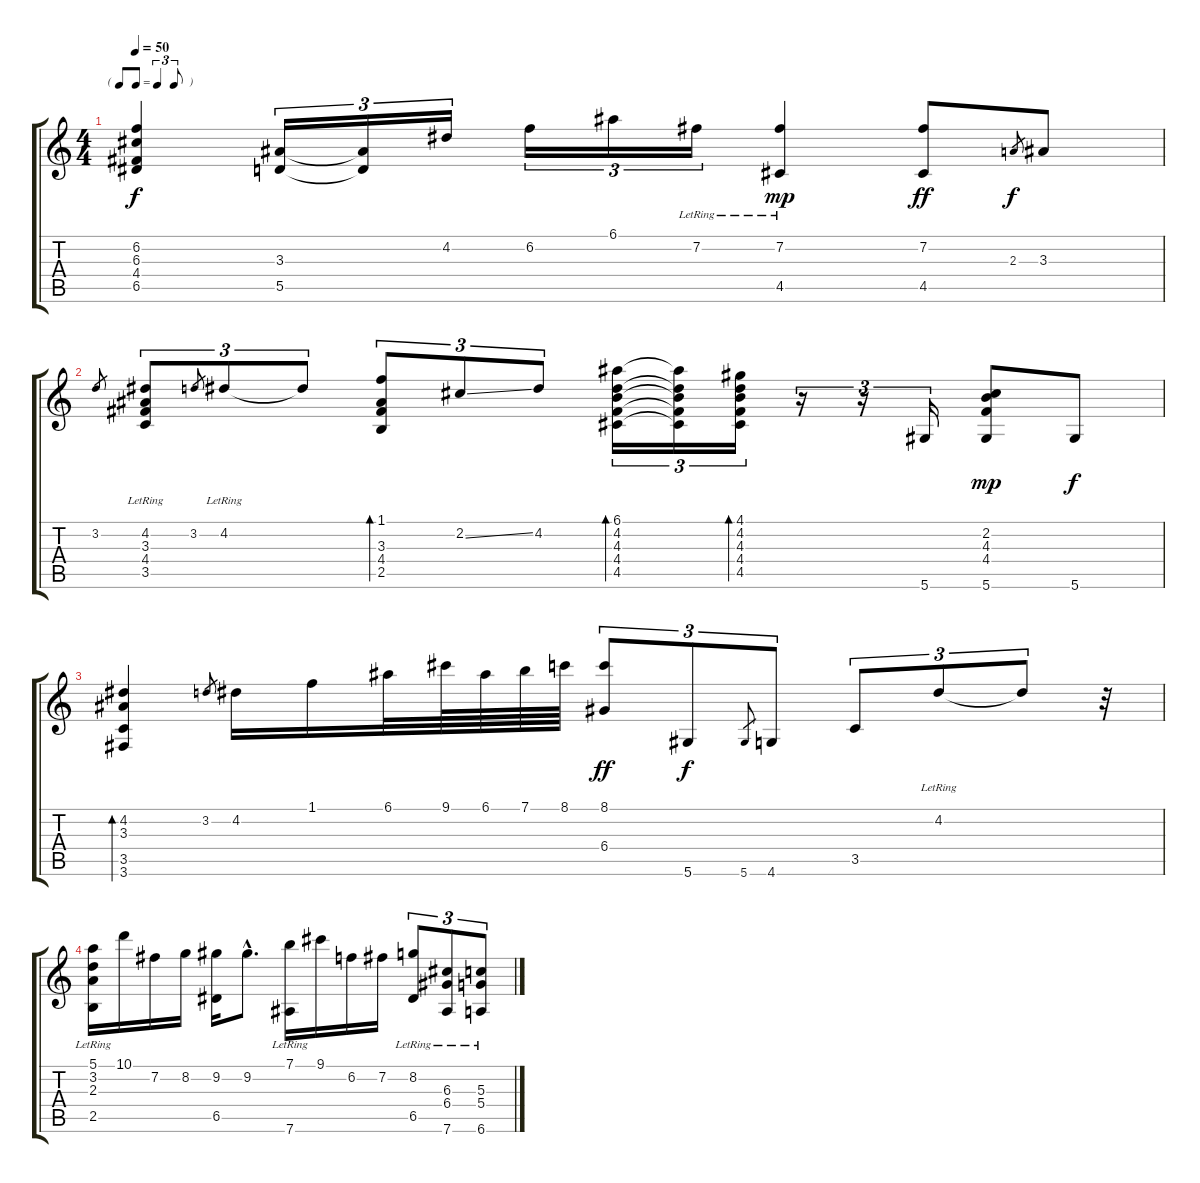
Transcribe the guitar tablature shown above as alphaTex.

\track "" {instrument acousticbass}
\staff {score tabs}
\tuning (E4 B3 G3 D3 A2 Eb2) {hide}
\ts (4 4)
\tf triplet8th
\tempo 50
\clef g2
\ks c
(6.2{t} 6.3{t} 4.4{t} 6.5{t}).4{dy f} (3.3 5.5).16{tu (3 2)} (3.3{t} 5.5{t}).16{tu (3 2)} 4.2.16{tu (3 2)} 6.2.16{tu (3 2)} 6.1.16{tu (3 2)} 7.2{lr}.16{tu (3 2)} (7.2 4.5{lr}).4{dy mp} (7.2 4.5).8{dy ff} 2.3.8{gr dy f} 3.3.8 |
3.2.8{gr} (4.2 3.3 4.4 3.5{lr}).8{tu (3 2)} 3.2.8{gr} 4.2{lr}.8{tu (3 2)} 4.2{t}.8{tu (3 2)} (1.1 3.3 4.4 2.5).8{tu (3 2) bd 120} 2.2{ss}.8{tu (3 2)} 4.2.8{tu (3 2)} (6.1 4.2 4.3 4.4 4.5).16{tu (3 2) bd 120} (6.1{t} 4.2{t} 4.3{t} 4.4{t} 4.5{t}).16{tu (3 2)} (4.1 4.2 4.3 4.4 4.5).16{tu (3 2) bd 60} r.16{tu (3 2)} r.16{tu (3 2)} 5.6.16{tu (3 2)} (2.2 4.3 4.4 5.6).8{dy mp} 5.6.8{dy f} |
(4.2 3.3 3.5 3.6).4{bd 240} 3.2.8{gr} 4.2.16 1.1.16 6.1.32 9.1.64 6.1.64 7.1.64 8.1.64 (8.1 6.4).8{tu (3 2) dy ff} 5.6.8{tu (3 2) dy f} 5.6.8{gr} 4.6.8{tu (3 2)} 3.5.8{tu (3 2)} 4.2{lr}.8{tu (3 2)} 4.2{t}.8{tu (3 2)} r.32 |
(5.1 3.2 2.3 2.5{lr}).16 10.1.16 7.2.16 8.2.16 (9.2 6.5).16 9.2{hac}.8{d} (7.1 7.6{lr}).16 9.1.16 6.2.16 7.2.16 (8.2 6.5{lr}).8{tu (3 2)} (6.3 6.4 7.6{lr}).8{tu (3 2)} (5.3 5.4 6.6{lr}).8{tu (3 2)}
